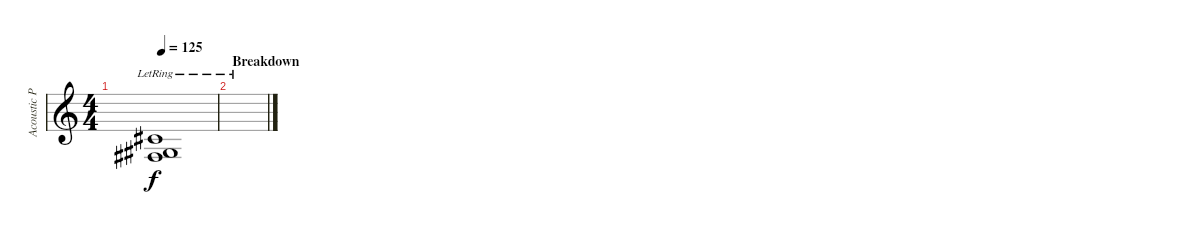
\track ("Acoustic Piano (Staff 1)" "Acoustic P") {instrument acousticgrandpiano}
\staff {score}
\tuning (E4 B3 G3 D3 A2 E2 B1) {hide}
\ts (4 4)
\tempo 125
\clef g2
\ks c
(2.2{lr t} 1.3{lr t} 4.4{lr t}).1{dy f} |
\section ("" "Breakdown")
